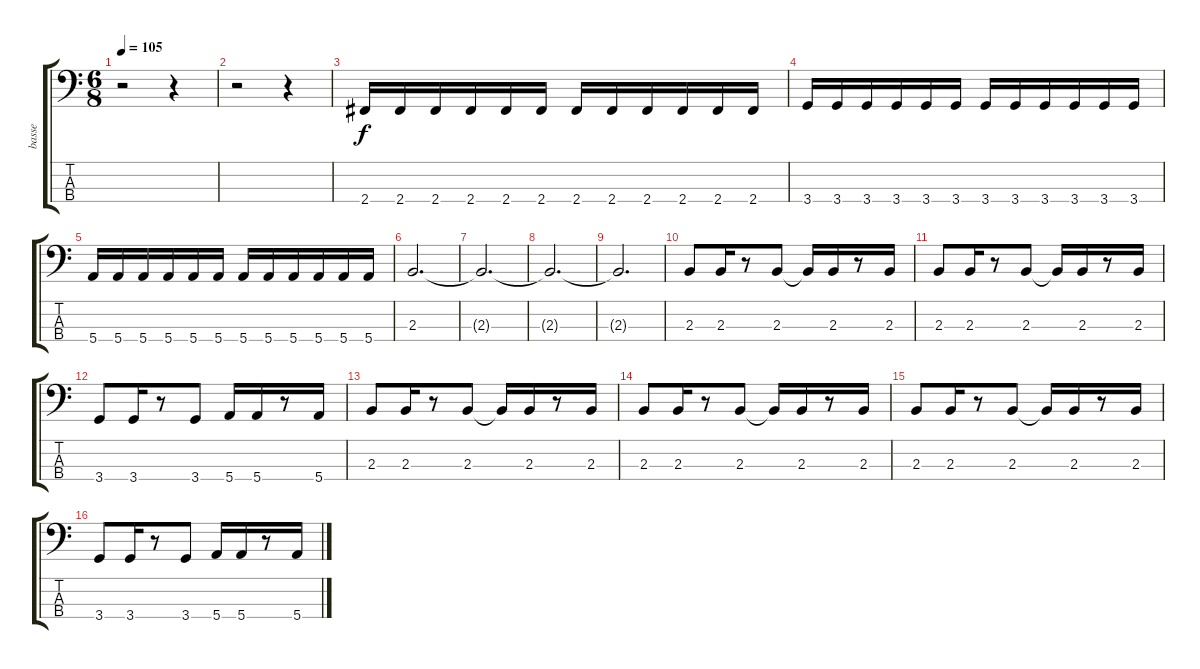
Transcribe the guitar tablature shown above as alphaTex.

\track ("basse" "basse") {instrument electricbassfinger}
\staff {score tabs}
\tuning (G2 D2 A1 E1) {hide}
\ts (6 8)
\tempo 105
\clef f4
\ks c
r.2{dy f instrument electricbassfinger} r.4 |
r.2 r.4 |
2.4.16 2.4.16 2.4.16 2.4.16 2.4.16 2.4.16 2.4.16 2.4.16 2.4.16 2.4.16 2.4.16 2.4.16 |
3.4.16 3.4.16 3.4.16 3.4.16 3.4.16 3.4.16 3.4.16 3.4.16 3.4.16 3.4.16 3.4.16 3.4.16 |
5.4.16 5.4.16 5.4.16 5.4.16 5.4.16 5.4.16 5.4.16 5.4.16 5.4.16 5.4.16 5.4.16 5.4.16 |
2.3.2{d} |
2.3{t}.2{d} |
2.3{t}.2{d} |
2.3{t}.2{d} |
2.3.8 2.3.16 r.8 2.3.8 2.3{t}.16 2.3.16 r.8 2.3.16 |
2.3.8 2.3.16 r.8 2.3.8 2.3{t}.16 2.3.16 r.8 2.3.16 |
3.4.8 3.4.16 r.8 3.4.8 5.4.16 5.4.16 r.8 5.4.16 |
2.3.8 2.3.16 r.8 2.3.8 2.3{t}.16 2.3.16 r.8 2.3.16 |
2.3.8 2.3.16 r.8 2.3.8 2.3{t}.16 2.3.16 r.8 2.3.16 |
2.3.8 2.3.16 r.8 2.3.8 2.3{t}.16 2.3.16 r.8 2.3.16 |
3.4.8 3.4.16 r.8 3.4.8 5.4.16 5.4.16 r.8 5.4.16
